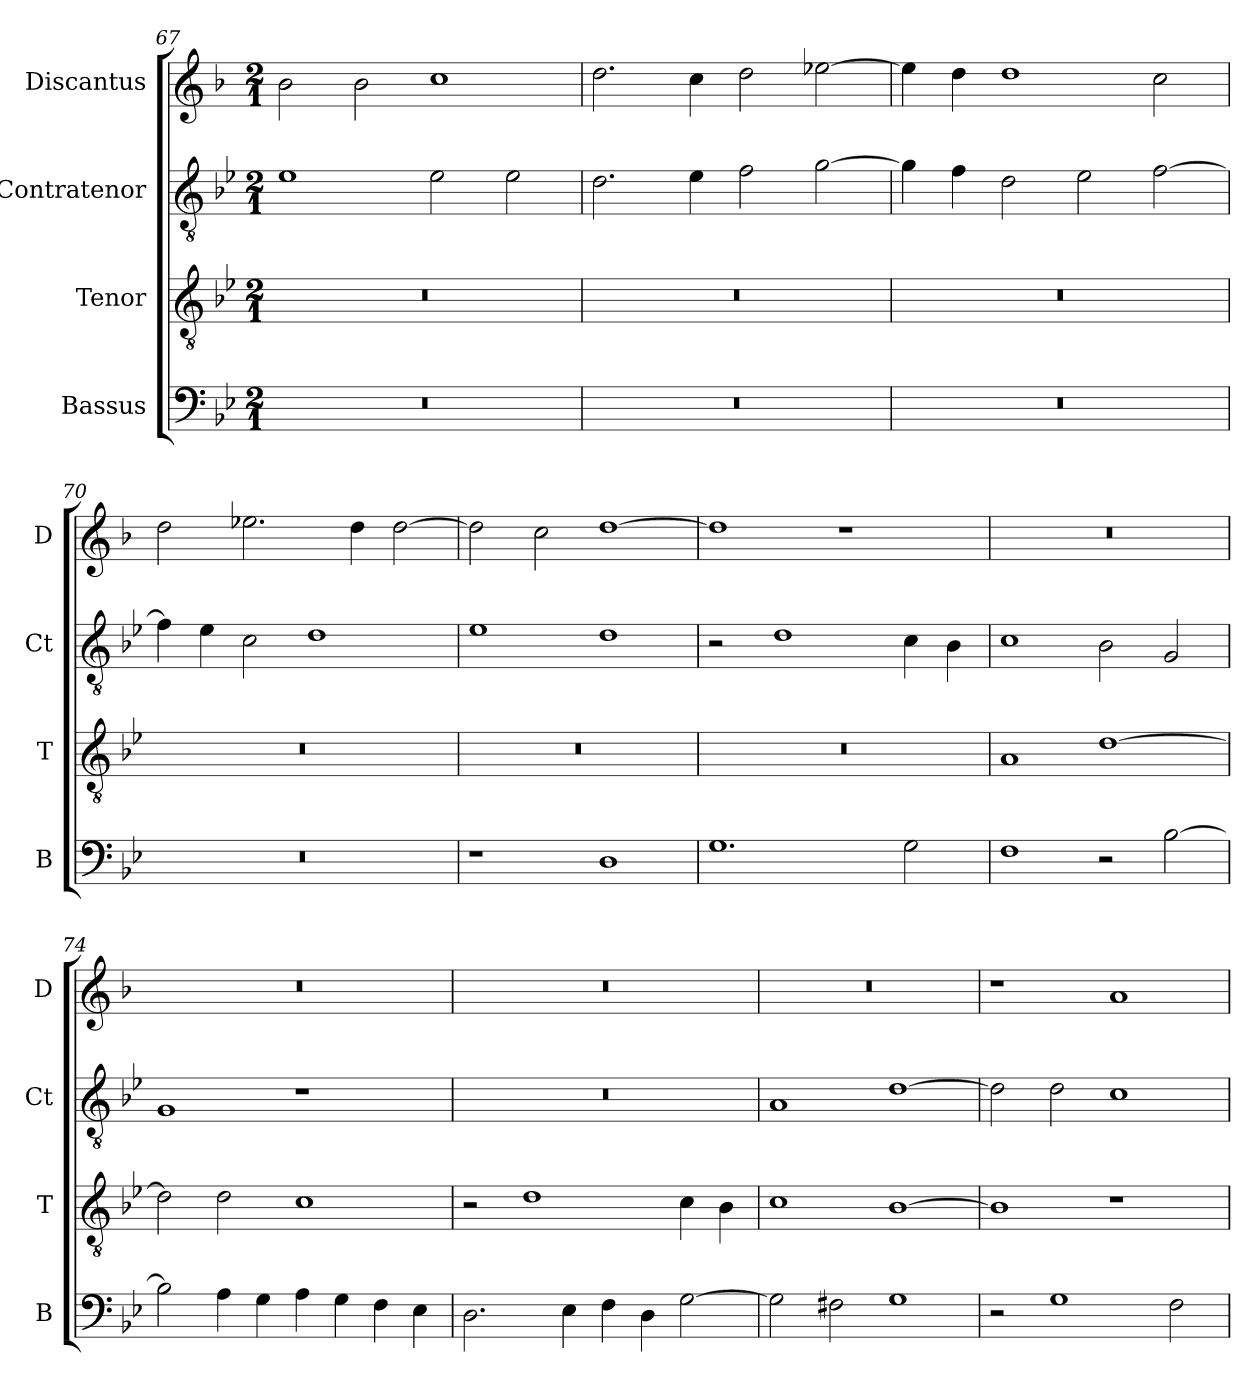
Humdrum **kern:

**kern	**kern	**kern	**kern
*part4	*part3	*part2	*part1
*staff4	*staff3	*staff2	*staff1
*I"Bassus	*I"Tenor	*I"Contratenor	*I"Discantus
*I'B	*I'T	*I'Ct	*I'D
*clefF4	*clefGv2	*clefGv2	*clefG2
*k[b-e-]	*k[b-e-]	*k[b-e-]	*k[b-]
*M2/1	*M2/1	*M2/1	*M2/1
=67	=67	=67	=67
0r	0r	1e-\	2b-\
.	.	.	2b-\
.	.	2e-\	1cc\
.	.	2e-\	.
=68	=68	=68	=68
0r	0r	2.d\	2.dd\
.	.	4e-\	4cc\
.	.	2f\	2dd\
.	.	[2g\	[2ee-X\
=69	=69	=69	=69
0r	0r	4g\]	4ee-\]
.	.	4f\	4dd\
.	.	2d\	1dd\
.	.	2e-\	.
.	.	[2f\	2cc\
=70	=70	=70	=70
0r	0r	4f\]	2dd\
.	.	4e-\	.
.	.	2c\	2.ee-X\
.	.	1d\	.
.	.	.	4dd\
.	.	.	[2dd\
=71	=71	=71	=71
1r	0r	1e-\	2dd\]
.	.	.	2cc\
1D\	.	1d\	[1dd\
=72	=72	=72	=72
1.G\	0r	2r	1dd\]
.	.	1d\	.
.	.	.	1r
2G\	.	4c\	.
.	.	4B-\	.
=73	=73	=73	=73
1F\	1A/	1c\	0r
2r	[1d\	2B-\	.
[2B-\	.	2G/	.
=74	=74	=74	=74
2B-\]	2d\]	1G/	0r
4A\	2d\	.	.
4G\	.	.	.
4A\	1c\	1r	.
4G\	.	.	.
4F\	.	.	.
4E-\	.	.	.
=75	=75	=75	=75
2.D\	2r	0r	0r
.	1d\	.	.
4E-\	.	.	.
4F\	.	.	.
4D\	.	.	.
[2G\	4c\	.	.
.	4B-\	.	.
=76	=76	=76	=76
2G\]	1c\	1A/	0r
2F#X\	.	.	.
1G\	[1B-\	[1d\	.
=77	=77	=77	=77
2r	1B-\]	2d\]	1r
1G\	.	2d\	.
.	1r	1c\	1a/
2F\	.	.	.
=	=	=	=
*-	*-	*-	*-
